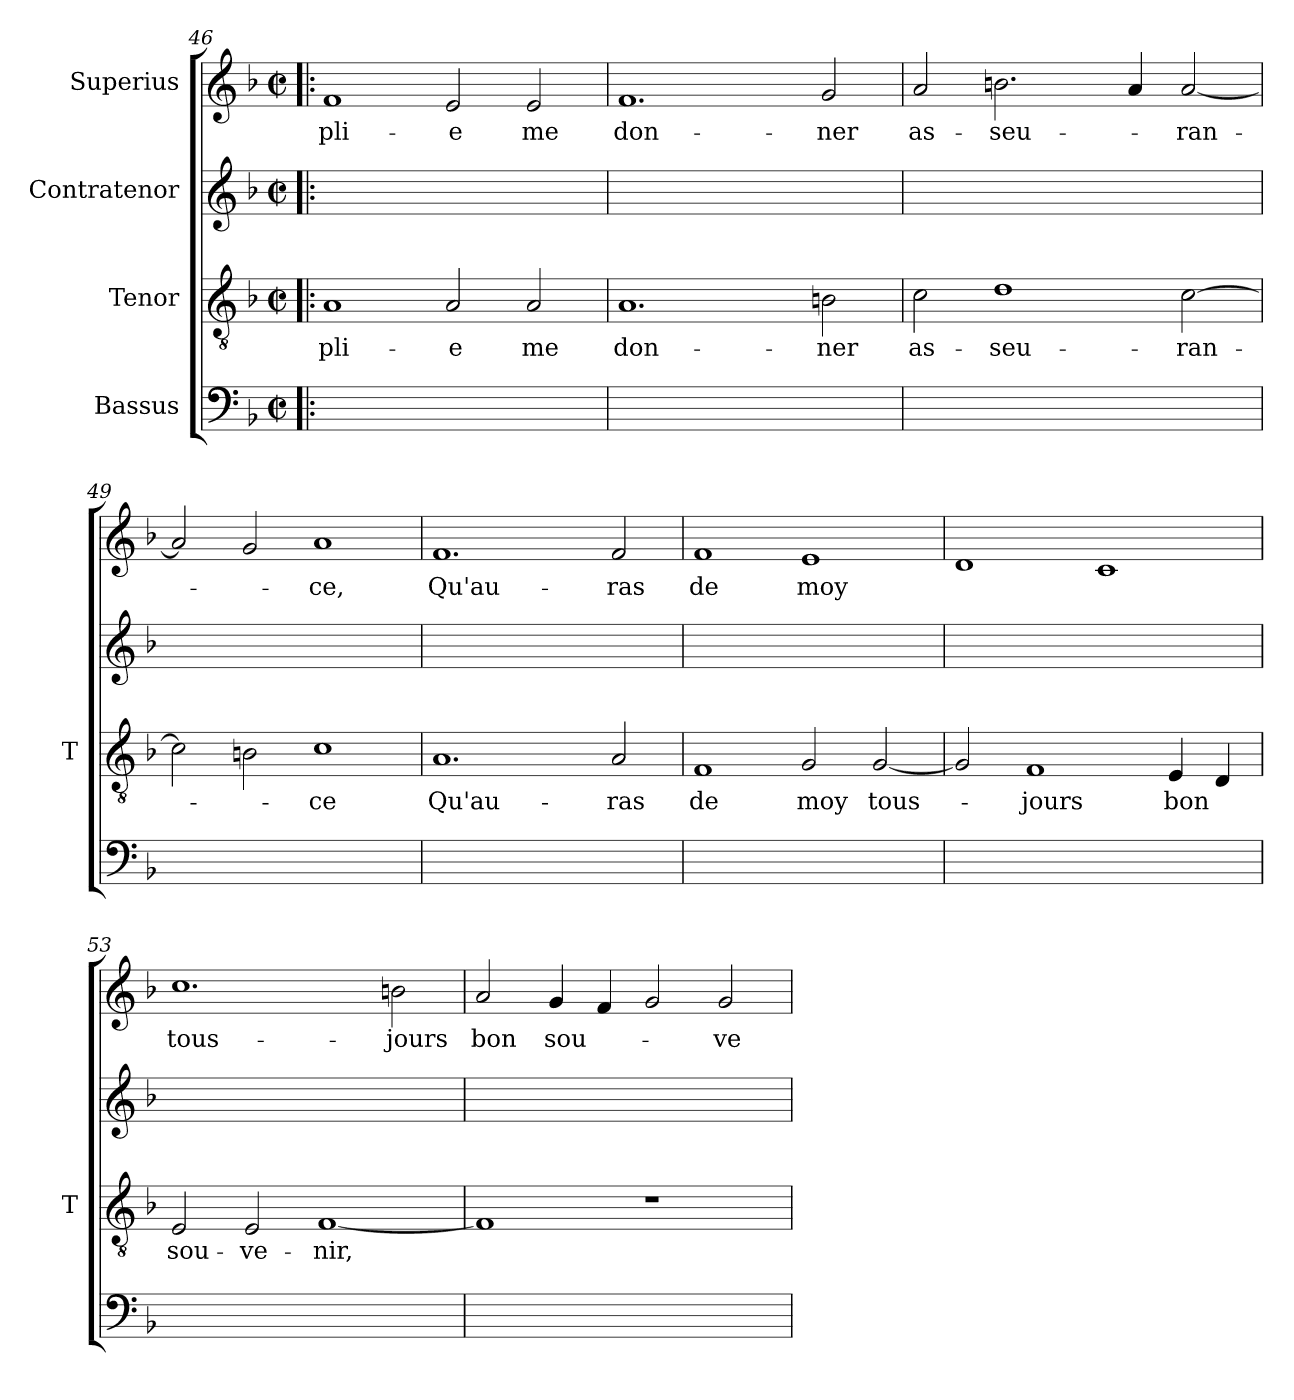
**kern	**kern	**text	**kern	**kern	**text
*part4	*part3	*part3	*part2	*part1	*part1
*staff4	*staff3	*staff3	*staff2	*staff1	*staff1
*I"Bassus	*I"Tenor	*	*I"Contratenor	*I"Superius	*
*	*I'T	*	*	*	*
*clefF4	*clefGv2	*	*clefG2	*clefG2	*
*k[b-]	*k[b-]	*	*k[b-]	*k[b-]	*
*F:	*F:	*	*F:	*F:	*
*M2/2	*M2/2	*	*M2/2	*M2/2	*
*met(c|)	*met(c|)	*	*met(c|)	*met(c|)	*
=46!|:	=46!|:	=46!|:	=46!|:	=46!|:	=46!|:
1ryy	1A	pli-	1ryy	1f	pli-
1ryy	2A	-e	1ryy	2e	-e
.	2A	-me	.	2e	-me
=47	=47	=47	=47	=47	=47
1ryy	1.A	don-	1ryy	1.f	don-
1ryy	.	.	1ryy	.	.
.	2B	-ner	.	2g	-ner
=48	=48	=48	=48	=48	=48
1ryy	2c	as-	1ryy	2a	as-
.	1d	seu-	.	2.b	seu-
1ryy	.	.	1ryy	.	.
.	.	.	.	4a	.
.	[2c	ran-	.	[2a	ran-
=49	=49	=49	=49	=49	=49
1ryy	2c]	.	1ryy	2a]	.
.	2B	.	.	2g	.
1ryy	1c	-ce	1ryy	1a	-ce,
=50	=50	=50	=50	=50	=50
1ryy	1.A	Qu'au-	1ryy	1.f	Qu'au-
1ryy	.	.	1ryy	.	.
.	2A	-ras	.	2f	-ras
!!LO:PB:g=z
=51	=51	=51	=51	=51	=51
1ryy	1F	-de	1ryy	1f	-de
1ryy	2G	-moy	1ryy	1e	-moy
.	[2G	tous-	.	.	.
=52	=52	=52	=52	=52	=52
1ryy	2G]	.	1ryy	1d	.
.	1F	-jours	.	.	.
1ryy	.	.	1ryy	1c	.
.	4E	-bon	.	.	.
.	4D	.	.	.	.
=53	=53	=53	=53	=53	=53
1ryy	2E	sou-	1ryy	1.cc	tous-
.	2E	ve-	.	.	.
1ryy	[1F	-nir,	1ryy	.	.
.	.	.	.	2b	-jours
=54	=54	=54	=54	=54	=54
1ryy	1F]	.	1ryy	2a	-bon
.	.	.	.	4g	sou-
.	.	.	.	4f	.
1ryy	1r	.	1ryy	2g	.
.	.	.	.	2g	ve-
=	=	=	=	=	=
*-	*-	*-	*-	*-	*-
